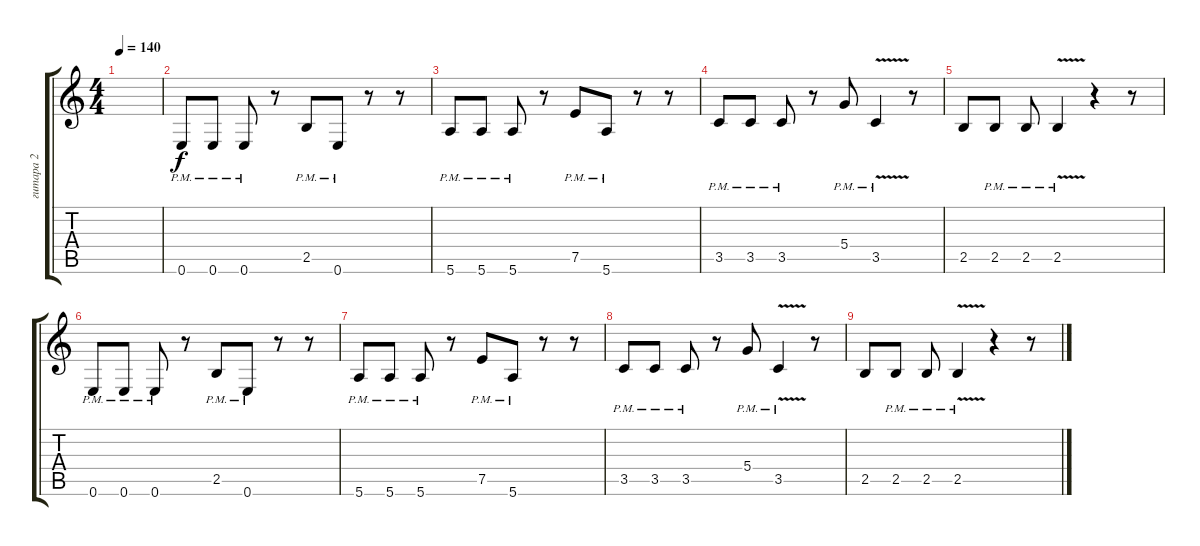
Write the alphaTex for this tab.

\track ("гитара 2" "гитара 2") {instrument distortionguitar bank 30}
\staff {score tabs}
\tuning (E4 B3 G3 D3 A2 E2) {hide}
\ts (4 4)
\tempo 140
\clef g2
\ks c
|
0.6{pm}.8 0.6{pm}.8 0.6{pm}.8 r.8 2.5{pm}.8 0.6{pm}.8 r.8 r.8 |
5.6{pm}.8 5.6{pm}.8 5.6{pm}.8 r.8 7.5{pm}.8 5.6{pm}.8 r.8 r.8 |
3.5{pm}.8 3.5{pm}.8 3.5{pm}.8 r.8 5.4{pm}.8 3.5{v pm}.4 r.8 |
2.5.8 2.5{pm}.8 2.5{pm}.8 2.5{v pm}.4 r.4 r.8 |
0.6{pm}.8 0.6{pm}.8 0.6{pm}.8 r.8 2.5{pm}.8 0.6{pm}.8 r.8 r.8 |
5.6{pm}.8 5.6{pm}.8 5.6{pm}.8 r.8 7.5{pm}.8 5.6{pm}.8 r.8 r.8 |
3.5{pm}.8 3.5{pm}.8 3.5{pm}.8 r.8 5.4{pm}.8 3.5{v pm}.4 r.8 |
2.5.8 2.5{pm}.8 2.5{pm}.8 2.5{v pm}.4 r.4 r.8
